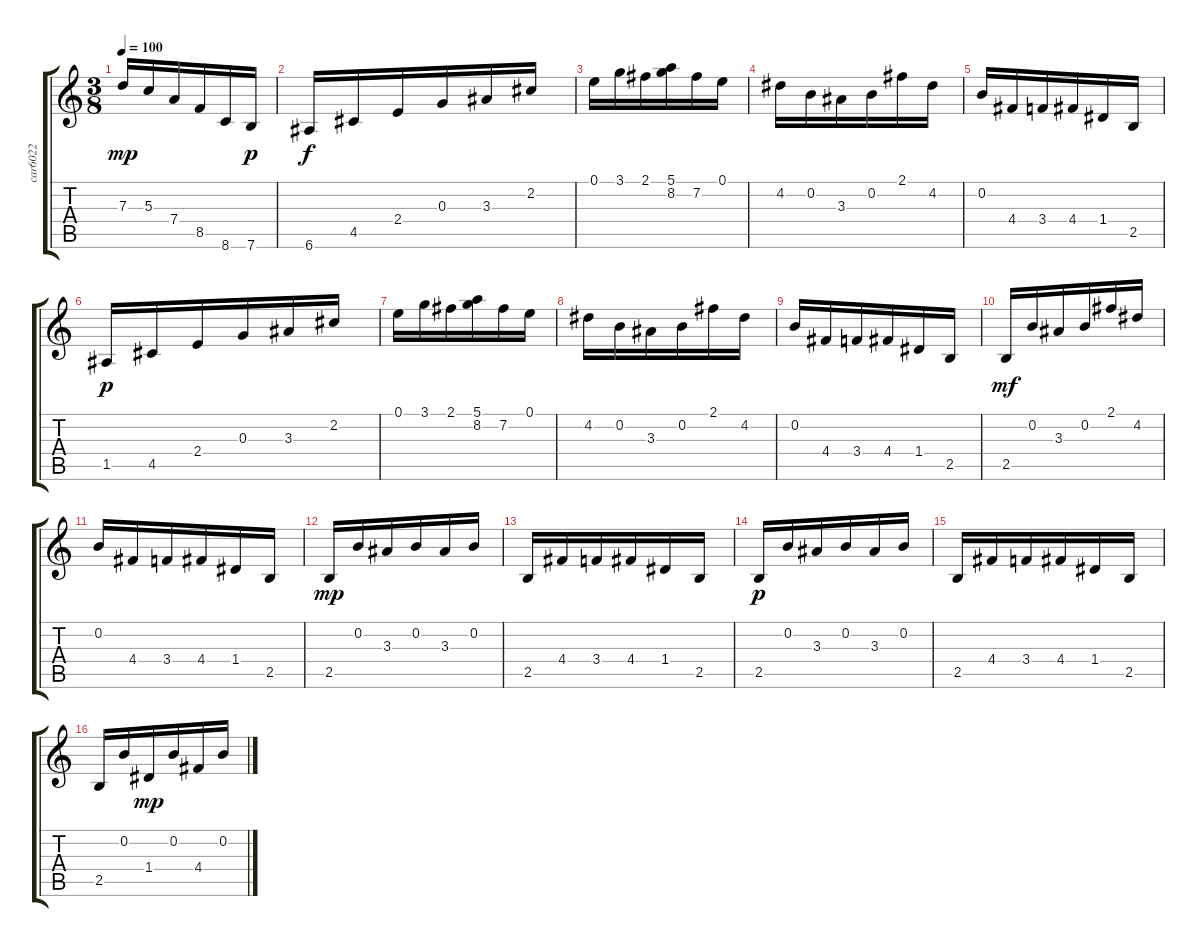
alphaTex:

\track ("car6022             " "car6022   ") {instrument acousticguitarnylon}
\staff {score tabs}
\tuning (E4 B3 G3 D3 A2 E2) {hide}
\ts (3 8)
\tempo 100
\clef g2
\ks c
7.3.16{dy mp} 5.3.16 7.4.16 8.5.16 8.6.16 7.6.16{dy p} |
6.6.16{dy f} 4.5.16 2.4.16 0.3.16 3.3.16 2.2.16 |
0.1.16 3.1.16 2.1.16 (5.1 8.2).16 7.2.16 0.1.16 |
4.2.16 0.2.16 3.3.16 0.2.16 2.1.16 4.2.16 |
0.2.16 4.4.16 3.4.16 4.4.16 1.4.16 2.5.16 |
1.5.16{dy p} 4.5.16 2.4.16 0.3.16 3.3.16 2.2.16 |
0.1.16 3.1.16 2.1.16 (5.1 8.2).16 7.2.16 0.1.16 |
4.2.16 0.2.16 3.3.16 0.2.16 2.1.16 4.2.16 |
0.2.16 4.4.16 3.4.16 4.4.16 1.4.16 2.5.16 |
2.5.16{dy mf} 0.2.16 3.3.16 0.2.16 2.1.16 4.2.16 |
0.2.16 4.4.16 3.4.16 4.4.16 1.4.16 2.5.16 |
2.5.16{dy mp} 0.2.16 3.3.16 0.2.16 3.3.16 0.2.16 |
2.5.16 4.4.16 3.4.16 4.4.16 1.4.16 2.5.16 |
2.5.16{dy p} 0.2.16 3.3.16 0.2.16 3.3.16 0.2.16 |
2.5.16 4.4.16 3.4.16 4.4.16 1.4.16 2.5.16 |
2.5.16 0.2.16 1.4.16{dy mp} 0.2.16 4.4.16 0.2.16
